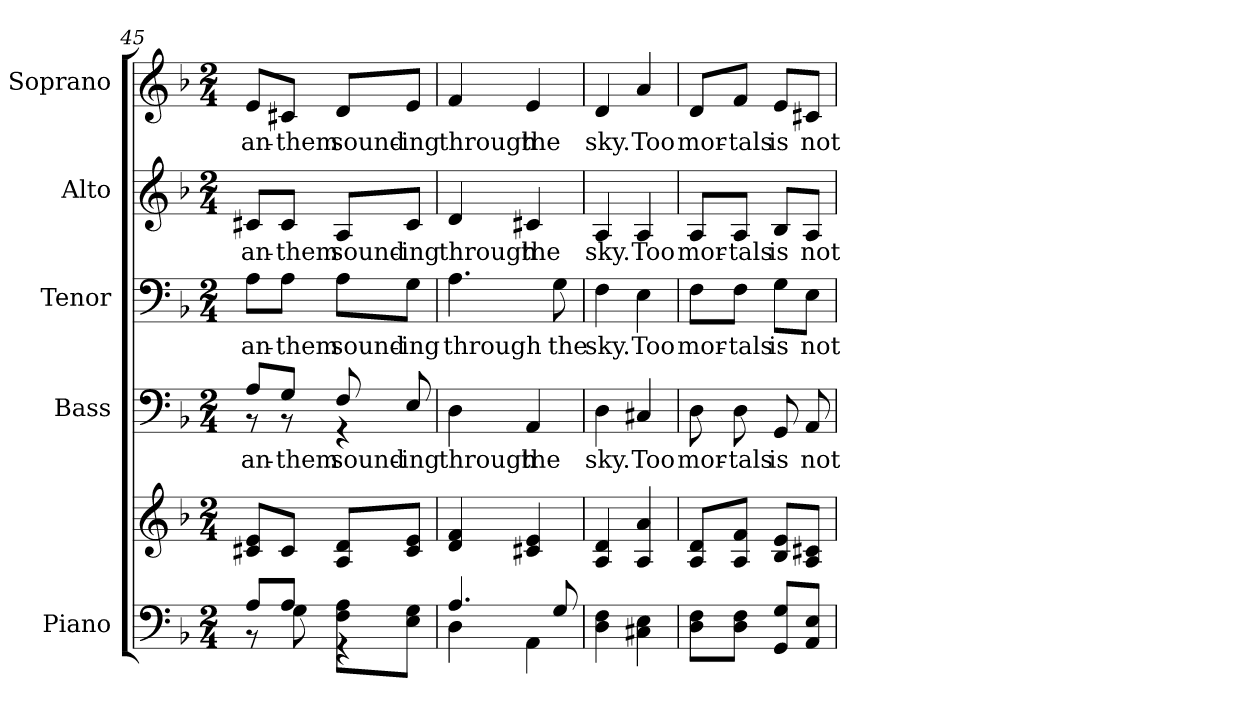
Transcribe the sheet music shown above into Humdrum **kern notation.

**kern	**kern	**kern	**text	**kern	**text	**kern	**text	**kern	**text
*part5	*part5	*part4	*part4	*part3	*part3	*part2	*part2	*part1	*part1
*staff6	*staff5	*staff4	*staff4	*staff3	*staff3	*staff2	*staff2	*staff1	*staff1
*I"Piano	*	*I"Bass	*	*I"Tenor	*	*I"Alto	*	*I"Soprano	*
*I'Pno.	*	*I'B.	*	*I'T.	*	*I'A.	*	*I'S.	*
*clefF4	*clefG2	*clefF4	*	*clefF4	*	*clefG2	*	*clefG2	*
*k[b-]	*k[b-]	*k[b-]	*	*k[b-]	*	*k[b-]	*	*k[b-]	*
*F:	*F:	*F:	*	*F:	*	*F:	*	*F:	*
*M2/4	*M2/4	*M2/4	*	*M2/4	*	*M2/4	*	*M2/4	*
=45	=45	=45	=45	=45	=45	=45	=45	=45	=45
*^	*	*	*	*	*	*	*	*	*
!	!	!	!	!LO:LY:b:color=#000000	!	!	!	!	!	!
*	*	*	*^	*	*	*	*	*	*	*
!	!	!	!	!	!	!	!LO:LY:b:color=#000000	!	!	!	!
!	!	!	!	!	!	!	!	!	!LO:LY:b:color=#000000	!	!
!	!	!	!	!	!	!	!	!	!	!	!LO:LY:b:color=#000000
8Ai/L	8r	8c#Xi/ 8ei/L	8Ai/L	8r	an-	8Ai\L	an-	8c#Xi/L	an-	8ei/L	an-
!	!	!	!	!	!LO:LY:b:color=#000000	!	!	!	!	!	!
!	!	!	!	!	!	!	!LO:LY:b:color=#000000	!	!	!	!
!	!	!	!	!	!	!	!	!	!LO:LY:b:color=#000000	!	!
!	!	!	!	!	!	!	!	!	!	!	!LO:LY:b:color=#000000
8Ai/J	8Gi\	8c#i/J	8Gi/J	8r	-them	8Ai\J	-them	8c#i/J	-them	8c#Xi/J	-them
!	!	!	!	!	!LO:LY:b:color=#000000	!	!	!	!	!	!
!	!	!	!	!	!	!	!LO:LY:b:color=#000000	!	!	!	!
!	!	!	!	!	!	!	!	!	!LO:LY:b:color=#000000	!	!
!	!	!	!	!	!	!	!	!	!	!	!LO:LY:b:color=#000000
8Fi\ 8Ai\L	4r	8Ai/ 8di/L	8Fi/	4r	sound-	8Ai\L	sound-	8Ai/L	sound-	8di/L	sound-
!	!	!	!	!	!LO:LY:b:color=#000000	!	!	!	!	!	!
!	!	!	!	!	!	!	!LO:LY:b:color=#000000	!	!	!	!
!	!	!	!	!	!	!	!	!	!LO:LY:b:color=#000000	!	!
!	!	!	!	!	!	!	!	!	!	!	!LO:LY:b:color=#000000
8Ei\ 8Gi\J	.	8c#i/ 8ei/J	8Ei/	.	-ing	8Gi\J	-ing	8c#i/J	-ing	8ei/J	-ing
*	*	*	*v	*v	*	*	*	*	*	*	*
!!LO:PB:g=z
=46	=46	=46	=46	=46	=46	=46	=46	=46	=46	=46
!	!	!	!	!LO:LY:b:color=#000000	!	!	!	!	!	!
!	!	!	!	!	!	!LO:LY:b:color=#000000	!	!	!	!
!	!	!	!	!	!	!	!	!LO:LY:b:color=#000000	!	!
!	!	!	!	!	!	!	!	!	!	!LO:LY:b:color=#000000
4.Ai/	4Di\	4di/ 4fi	4Di\	through	4.Ai\	through	4di/	through	4fi/	through
!	!	!	!	!LO:LY:b:color=#000000	!	!	!	!	!	!
!	!	!	!	!	!	!	!	!LO:LY:b:color=#000000	!	!
!	!	!	!	!	!	!	!	!	!	!LO:LY:b:color=#000000
.	4AAi\	4c#Xi/ 4ei	4AAi/	the	.	.	4c#Xi/	the	4ei/	the
!	!	!	!	!	!	!LO:LY:b:color=#000000	!	!	!	!
8Gi/	.	.	.	.	8Gi\	the	.	.	.	.
*v	*v	*	*	*	*	*	*	*	*	*
=47	=47	=47	=47	=47	=47	=47	=47	=47	=47
!	!	!	!LO:LY:b:color=#000000	!	!	!	!	!	!
!	!	!	!	!	!LO:LY:b:color=#000000	!	!	!	!
!	!	!	!	!	!	!	!LO:LY:b:color=#000000	!	!
!	!	!	!	!	!	!	!	!	!LO:LY:b:color=#000000
4Di\ 4Fi	4Ai/ 4di	4Di\	sky.	4Fi\	sky.	4Ai/	sky.	4di/	sky.
!	!	!	!LO:LY:b:color=#000000	!	!	!	!	!	!
!	!	!	!	!	!LO:LY:b:color=#000000	!	!	!	!
!	!	!	!	!	!	!	!LO:LY:b:color=#000000	!	!
!	!	!	!	!	!	!	!	!	!LO:LY:b:color=#000000
4C#Xi\ 4Ei	4Ai/ 4ai	4C#Xi/	Too	4Ei\	Too	4Ai/	Too	4ai/	Too
=48	=48	=48	=48	=48	=48	=48	=48	=48	=48
!	!	!	!LO:LY:b:color=#000000	!	!	!	!	!	!
!	!	!	!	!	!LO:LY:b:color=#000000	!	!	!	!
!	!	!	!	!	!	!	!LO:LY:b:color=#000000	!	!
!	!	!	!	!	!	!	!	!	!LO:LY:b:color=#000000
8Di\ 8Fi\L	8Ai/ 8di/L	8Di\	mor-	8Fi\L	mor-	8Ai/L	mor-	8di/L	mor-
!	!	!	!LO:LY:b:color=#000000	!	!	!	!	!	!
!	!	!	!	!	!LO:LY:b:color=#000000	!	!	!	!
!	!	!	!	!	!	!	!LO:LY:b:color=#000000	!	!
!	!	!	!	!	!	!	!	!	!LO:LY:b:color=#000000
8Di\ 8Fi\J	8Ai/ 8fi/J	8Di\	-tals	8Fi\J	-tals	8Ai/J	-tals	8fi/J	-tals
!	!	!	!LO:LY:b:color=#000000	!	!	!	!	!	!
!	!	!	!	!	!LO:LY:b:color=#000000	!	!	!	!
!	!	!	!	!	!	!	!LO:LY:b:color=#000000	!	!
!	!	!	!	!	!	!	!	!	!LO:LY:b:color=#000000
8GGi/ 8Gi/L	8B-i/ 8ei/L	8GGi/	is	8Gi\L	is	8B-i/L	is	8ei/L	is
!	!	!	!LO:LY:b:color=#000000	!	!	!	!	!	!
!	!	!	!	!	!LO:LY:b:color=#000000	!	!	!	!
!	!	!	!	!	!	!	!LO:LY:b:color=#000000	!	!
!	!	!	!	!	!	!	!	!	!LO:LY:b:color=#000000
8AAi/ 8Ei/J	8Ai/ 8c#Xi/J	8AAi/	not	8Ei\J	not	8Ai/J	not	8c#Xi/J	not
=	=	=	=	=	=	=	=	=	=
*-	*-	*-	*-	*-	*-	*-	*-	*-	*-
